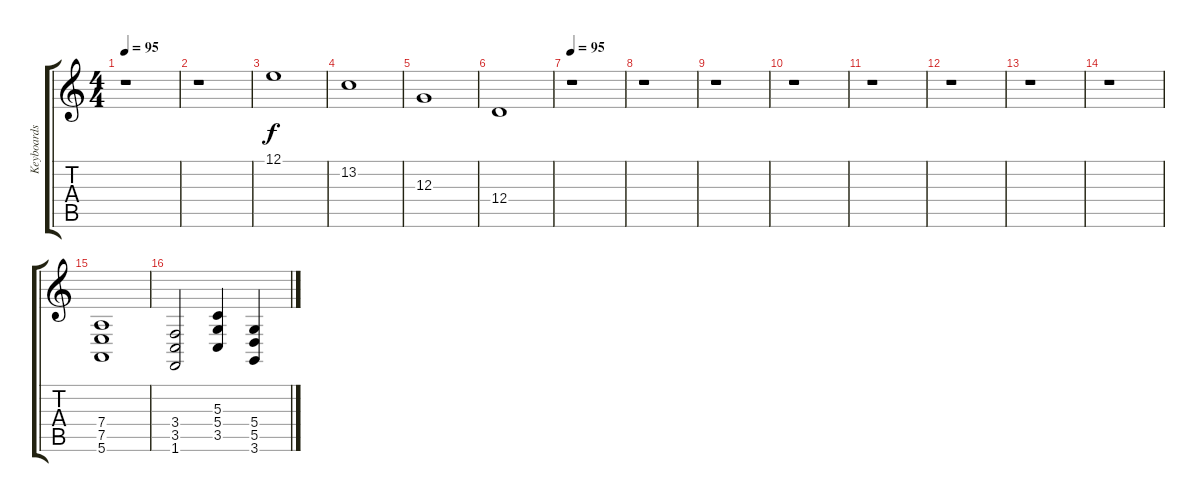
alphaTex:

\track ("Keyboards" "Keyboards") {instrument stringensemble1}
\staff {score tabs}
\tuning (E4 B3 G3 D3 A2 E2) {hide}
\ts (4 4)
\tempo 95
\clef g2
\ks c
r.1{dy f} |
r.1 |
12.1.1 |
13.2.1 |
12.3.1 |
12.4.1 |
\tempo 95
r.1 |
r.1 |
r.1 |
r.1 |
r.1 |
r.1 |
r.1 |
r.1 |
(7.4 7.5 5.6).1 |
(3.4 3.5 1.6).2 (5.3 5.4 3.5).4 (5.4 5.5 3.6).4
